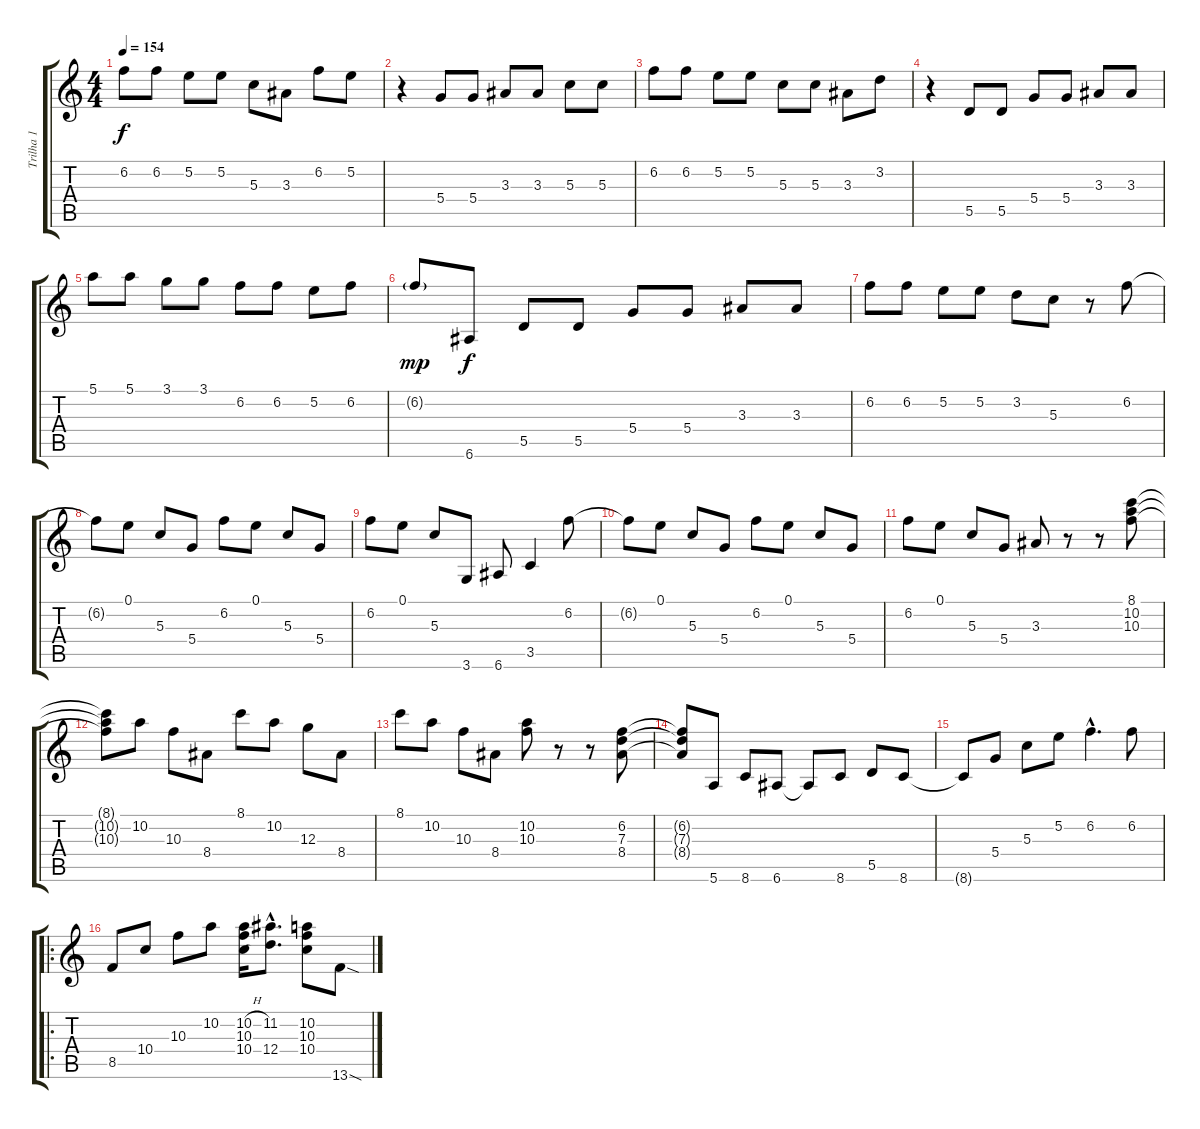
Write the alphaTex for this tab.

\track ("Trilha 1" "Trilha 1") {instrument electricguitarclean}
\staff {score tabs}
\tuning (E4 B3 G3 D3 A2 E2) {hide}
\ts (4 4)
\tempo 154
\clef g2
\ks c
6.2.8{dy f} 6.2.8 5.2.8 5.2.8 5.3.8 3.3.8 6.2.8 5.2.8 |
r.4 5.4.8 5.4.8 3.3.8 3.3.8 5.3.8 5.3.8 |
6.2.8 6.2.8 5.2.8 5.2.8 5.3.8 5.3.8 3.3.8 3.2.8 |
r.4 5.5.8 5.5.8 5.4.8 5.4.8 3.3.8 3.3.8 |
5.1.8 5.1.8 3.1.8 3.1.8 6.2.8 6.2.8 5.2.8 6.2.8 |
6.2{g}.8{dy mp} 6.6.8{dy f} 5.5.8 5.5.8 5.4.8 5.4.8 3.3.8 3.3.8 |
6.2.8 6.2.8 5.2.8 5.2.8 3.2.8 5.3.8 r.8 6.2.8 |
6.2{t}.8 0.1.8 5.3.8 5.4.8 6.2.8 0.1.8 5.3.8 5.4.8 |
6.2.8 0.1.8 5.3.8 3.6.8 6.6.8 3.5.4 6.2.8 |
6.2{t}.8 0.1.8 5.3.8 5.4.8 6.2.8 0.1.8 5.3.8 5.4.8 |
6.2.8 0.1.8 5.3.8 5.4.8 3.3.8 r.8 r.8 (8.1 10.2 10.3).8 |
(8.1{t} 10.2{t} 10.3{t}).8 10.2.8 10.3.8 8.4.8 8.1.8 10.2.8 12.3.8 8.4.8 |
8.1.8 10.2.8 10.3.8 8.4.8 (10.2 10.3).8 r.8 r.8 (6.2 7.3 8.4).8 |
(6.2{t} 7.3{t} 8.4{t}).8 5.6.8 8.6.8 6.6.8 6.6{t}.8 8.6.8 5.5.8 8.6.8 |
8.6{t}.8 5.4.8 5.3.8 5.2.8 6.2{hac}.4{d} 6.2.8 |
\ro
8.5.8 10.4.8 10.3.8 10.2.8 (10.2{h} 10.3 10.4{h}).16 (11.2{hac} 12.4{hac}).8{d} (10.2 10.3 10.4).8 13.6{sod}.8
